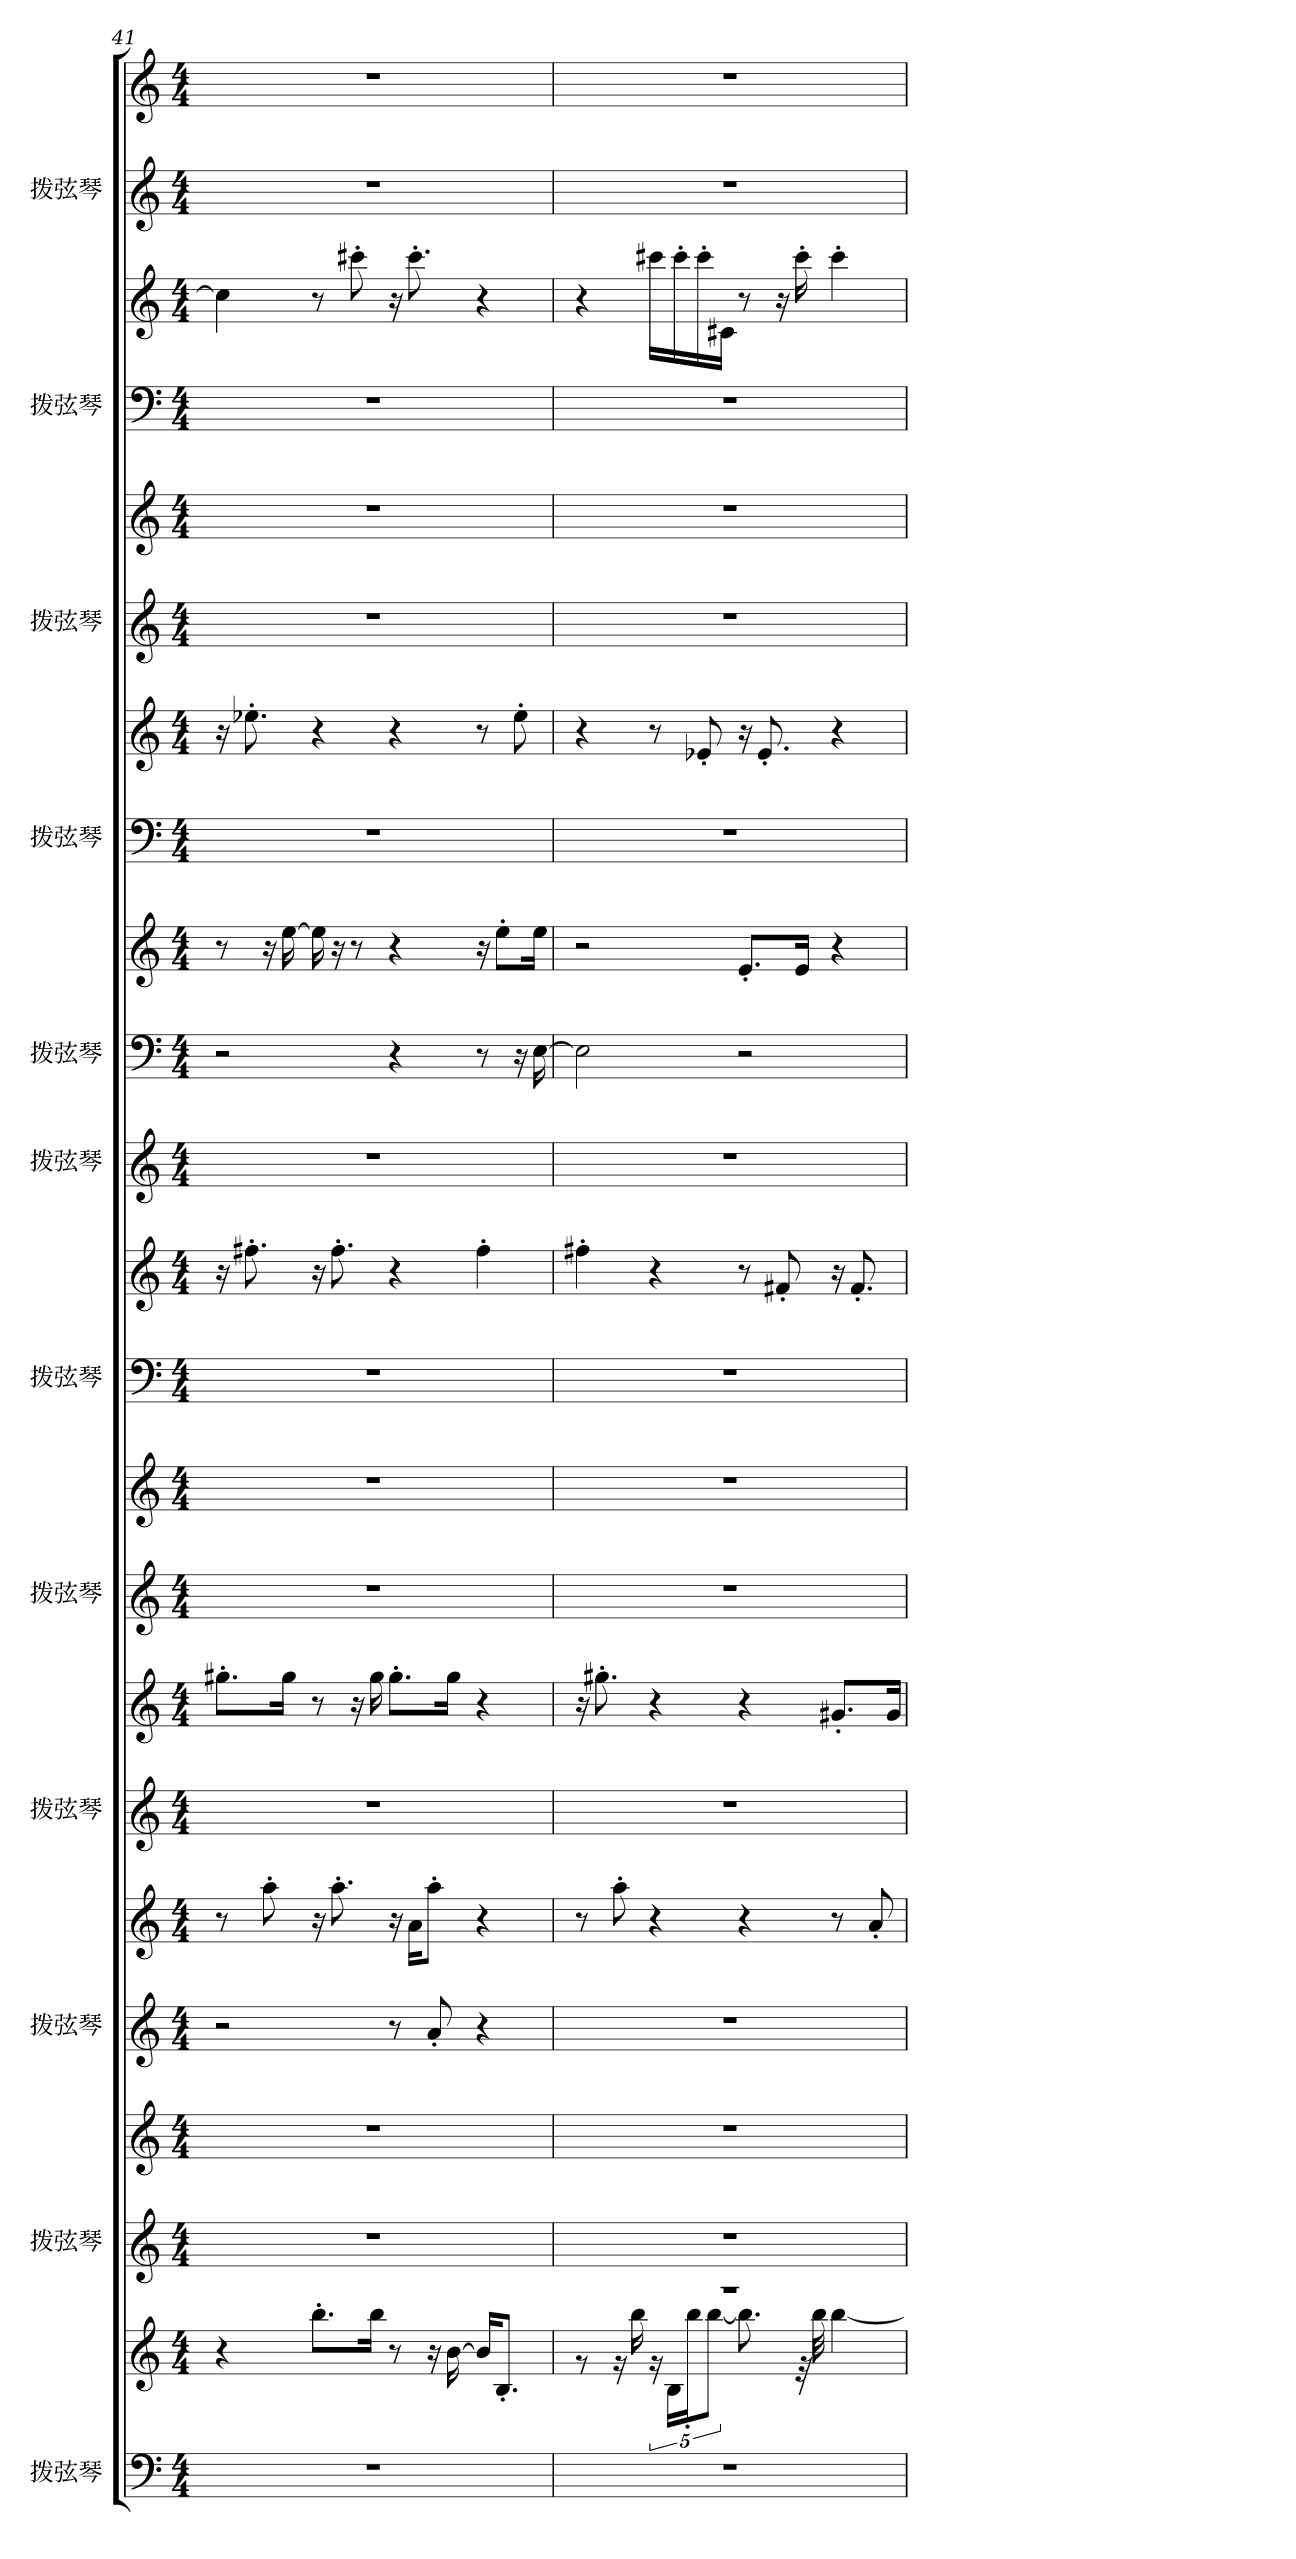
**kern	**kern	**kern	**kern	**kern	**kern	**kern	**kern	**kern	**kern	**kern	**kern	**kern	**kern	**kern	**kern	**kern	**kern	**kern	**kern	**kern	**kern	**kern
*part12	*part12	*part11	*part11	*part10	*part10	*part9	*part9	*part8	*part8	*part7	*part7	*part6	*part5	*part5	*part4	*part4	*part3	*part3	*part2	*part2	*part1	*part1
*staff23	*staff22	*staff21	*staff20	*staff19	*staff18	*staff17	*staff16	*staff15	*staff14	*staff13	*staff12	*staff11	*staff10	*staff9	*staff8	*staff7	*staff6	*staff5	*staff4	*staff3	*staff2	*staff1
*I"拨弦琴	*	*I"拨弦琴	*	*I"拨弦琴	*	*I"拨弦琴	*	*I"拨弦琴	*	*I"拨弦琴	*	*I"拨弦琴	*I"拨弦琴	*	*I"拨弦琴	*	*I"拨弦琴	*	*I"拨弦琴	*	*I"拨弦琴	*
!!LO:PB:g=z
*clefF4	*clefG2	*clefG2	*clefG2	*clefG2	*clefG2	*clefG2	*clefG2	*clefG2	*clefG2	*clefF4	*clefG2	*clefG2	*clefF4	*clefG2	*clefF4	*clefG2	*clefG2	*clefG2	*clefF4	*clefG2	*clefG2	*clefG2
*k[]	*k[]	*k[]	*k[]	*k[]	*k[]	*k[]	*k[]	*k[]	*k[]	*k[]	*k[]	*k[]	*k[]	*k[]	*k[]	*k[]	*k[]	*k[]	*k[]	*k[]	*k[]	*k[]
*M4/4	*M4/4	*M4/4	*M4/4	*M4/4	*M4/4	*M4/4	*M4/4	*M4/4	*M4/4	*M4/4	*M4/4	*M4/4	*M4/4	*M4/4	*M4/4	*M4/4	*M4/4	*M4/4	*M4/4	*M4/4	*M4/4	*M4/4
=41	=41	=41	=41	=41	=41	=41	=41	=41	=41	=41	=41	=41	=41	=41	=41	=41	=41	=41	=41	=41	=41	=41
1r	4r	1r	1r	2r	8r	1r	8.gg#X'\L	1r	1r	1r	16r	1r	2r	8r	1r	16r	1r	1r	1r	4cc#\]	1r	1r
.	.	.	.	.	.	.	.	.	.	.	8.ff#X'\	.	.	.	.	8.ee-X'\	.	.	.	.	.	.
.	.	.	.	.	8aa'\	.	.	.	.	.	.	.	.	16r	.	.	.	.	.	.	.	.
.	.	.	.	.	.	.	16gg#\Jk	.	.	.	.	.	.	[16ee\	.	.	.	.	.	.	.	.
.	8.bb'\L	.	.	.	16r	.	8r	.	.	.	16r	.	.	16ee\]	.	4r	.	.	.	8r	.	.
.	.	.	.	.	8.aa'\	.	.	.	.	.	8.ff#'\	.	.	16r	.	.	.	.	.	.	.	.
.	.	.	.	.	.	.	16r	.	.	.	.	.	.	8r	.	.	.	.	.	8ccc#X'\	.	.
.	16bb\Jk	.	.	.	.	.	16gg#\	.	.	.	.	.	.	.	.	.	.	.	.	.	.	.
.	8r	.	.	8r	16r	.	8.gg#'\L	.	.	.	4r	.	4r	4r	.	4r	.	.	.	16r	.	.
.	.	.	.	.	16a\KL	.	.	.	.	.	.	.	.	.	.	.	.	.	.	8.ccc#'\	.	.
.	16r	.	.	8a'/	8aa'\J	.	.	.	.	.	.	.	.	.	.	.	.	.	.	.	.	.
.	[16b\	.	.	.	.	.	16gg#\Jk	.	.	.	.	.	.	.	.	.	.	.	.	.	.	.
.	16b/KL]	.	.	4r	4r	.	4r	.	.	.	4ff#'\	.	8r	16r	.	8r	.	.	.	4r	.	.
.	8.B'/J	.	.	.	.	.	.	.	.	.	.	.	.	8ee'\L	.	.	.	.	.	.	.	.
.	.	.	.	.	.	.	.	.	.	.	.	.	16r	.	.	8ee-'\	.	.	.	.	.	.
.	.	.	.	.	.	.	.	.	.	.	.	.	[16E\	16ee\Jk	.	.	.	.	.	.	.	.
=42	=42	=42	=42	=42	=42	=42	=42	=42	=42	=42	=42	=42	=42	=42	=42	=42	=42	=42	=42	=42	=42	=42
*	*^	*	*	*	*	*	*	*	*	*	*	*	*	*	*	*	*	*	*	*	*	*
1r	1r	8r	1r	1r	1r	8r	1r	16r	1r	1r	1r	4ff#X'\	1r	2E\]	2r	1r	4r	1r	1r	1r	4r	1r	1r
.	.	.	.	.	.	.	.	8.gg#X'\	.	.	.	.	.	.	.	.	.	.	.	.	.	.	.
.	.	16r	.	.	.	8aa'\	.	.	.	.	.	.	.	.	.	.	.	.	.	.	.	.	.
.	.	16bb\	.	.	.	.	.	.	.	.	.	.	.	.	.	.	.	.	.	.	.	.	.
.	.	20r	.	.	.	4r	.	4r	.	.	.	4r	.	.	.	.	8r	.	.	.	16ccc#X\LL	.	.
.	.	20B\LL	.	.	.	.	.	.	.	.	.	.	.	.	.	.	.	.	.	.	.	.	.
.	.	.	.	.	.	.	.	.	.	.	.	.	.	.	.	.	.	.	.	.	16ccc#'\	.	.
.	.	20bb'\J	.	.	.	.	.	.	.	.	.	.	.	.	.	.	.	.	.	.	.	.	.
.	.	.	.	.	.	.	.	.	.	.	.	.	.	.	.	.	8e-X'/	.	.	.	16ccc#'\	.	.
.	.	[10bb\J	.	.	.	.	.	.	.	.	.	.	.	.	.	.	.	.	.	.	.	.	.
.	.	.	.	.	.	.	.	.	.	.	.	.	.	.	.	.	.	.	.	.	16c#X\JJ	.	.
.	.	8.bb\]	.	.	.	4r	.	4r	.	.	.	8r	.	2r	8.e'/L	.	16r	.	.	.	8r	.	.
.	.	.	.	.	.	.	.	.	.	.	.	.	.	.	.	.	8.e-'/	.	.	.	.	.	.
.	.	.	.	.	.	.	.	.	.	.	.	8f#X'/	.	.	.	.	.	.	.	.	16r	.	.
.	.	32r	.	.	.	.	.	.	.	.	.	.	.	.	16e/Jk	.	.	.	.	.	16ccc#'\	.	.
.	.	32bb\	.	.	.	.	.	.	.	.	.	.	.	.	.	.	.	.	.	.	.	.	.
.	.	[4bb\	.	.	.	8r	.	8.g#X'/L	.	.	.	16r	.	.	4r	.	4r	.	.	.	4ccc#'\	.	.
.	.	.	.	.	.	.	.	.	.	.	.	8.f#'/	.	.	.	.	.	.	.	.	.	.	.
.	.	.	.	.	.	8a'/	.	.	.	.	.	.	.	.	.	.	.	.	.	.	.	.	.
.	.	.	.	.	.	.	.	16g#/Jk	.	.	.	.	.	.	.	.	.	.	.	.	.	.	.
*	*v	*v	*	*	*	*	*	*	*	*	*	*	*	*	*	*	*	*	*	*	*	*	*
=	=	=	=	=	=	=	=	=	=	=	=	=	=	=	=	=	=	=	=	=	=	=
*-	*-	*-	*-	*-	*-	*-	*-	*-	*-	*-	*-	*-	*-	*-	*-	*-	*-	*-	*-	*-	*-	*-
